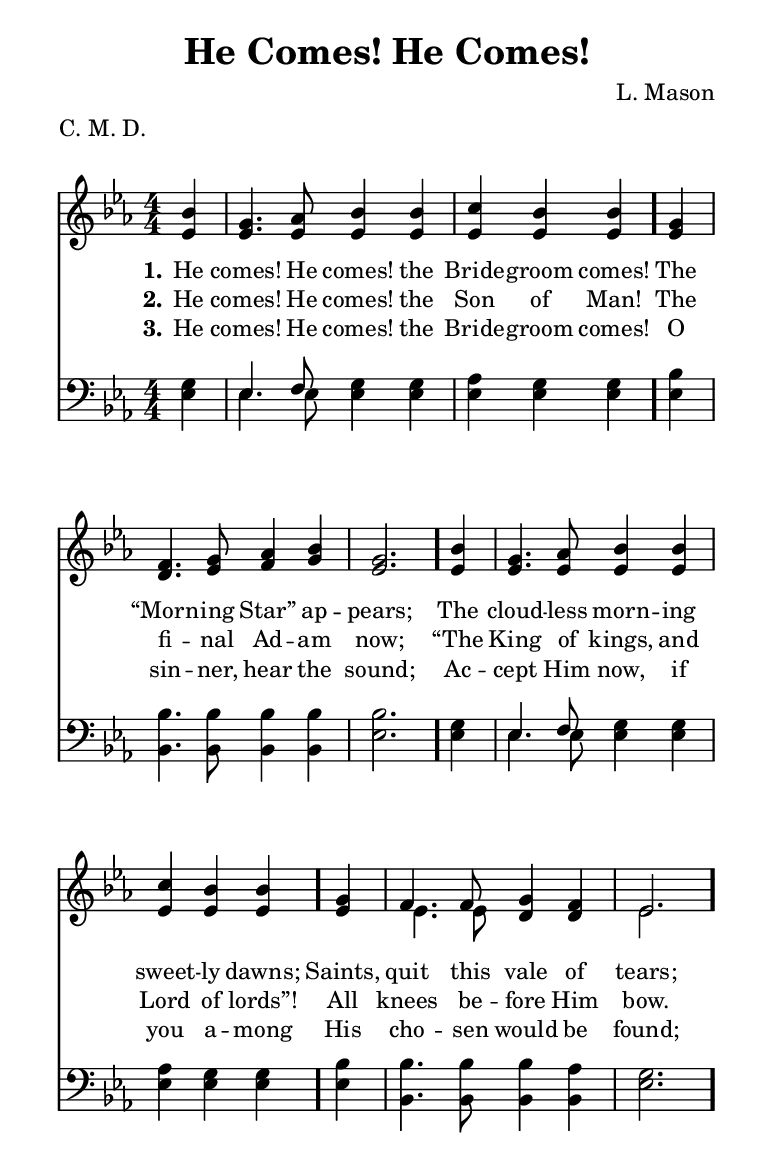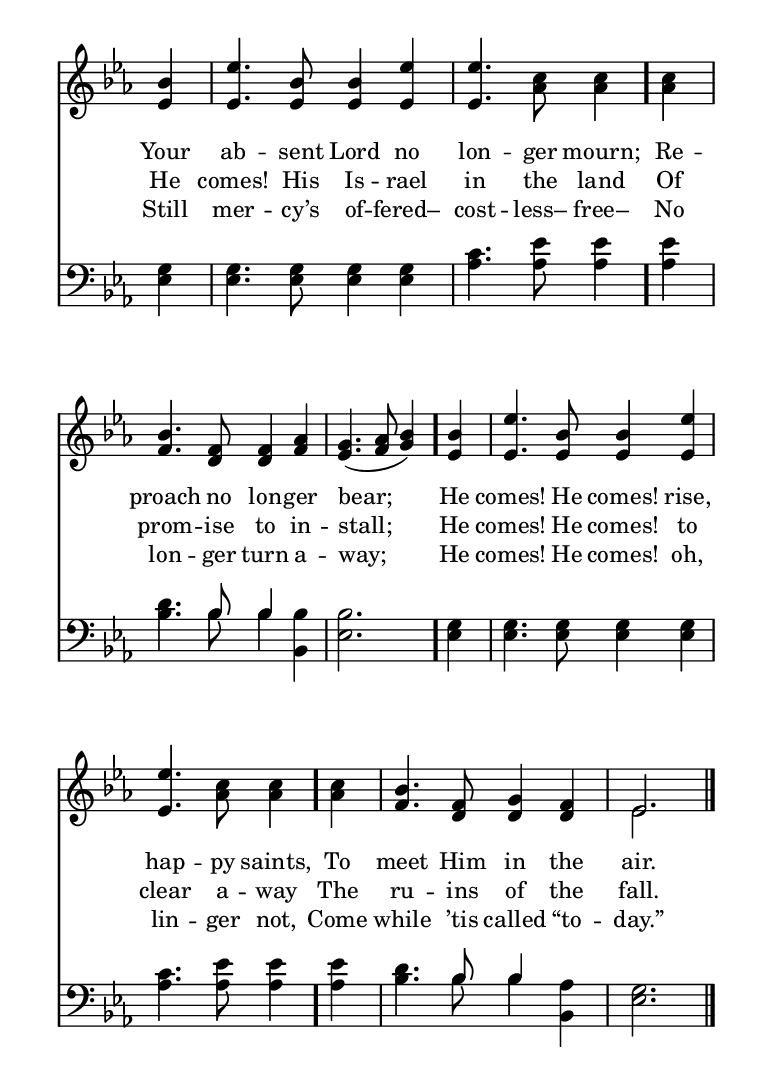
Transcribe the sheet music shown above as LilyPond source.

\include "common/global.ily"
\paper {
  \include "common/paper.ily"
}

\header{
  %gospel
  hymnnumber = "17"
  title = "He Comes! He Comes!"
  tunename = "Ostend"
  meter = "C. M. D."
  poet = ""
  composer = "L. Mason"
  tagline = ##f
}

% for fermata in MIDI
ta = { \tempo 4=80 }
tb = { \tempo 4=40 }

patternAA = { c4 | c4. c8 c4 c4 | c4 c4 c4    } % Line 1 / 3 all
patternAB = { c4 | c4. c8 c4 c4 | c4. c8 c4   } % Line 5 / 7 all
patternAC = { c4 | c4. c8 c4 c4 | c4.( c8 c4) } % Line 6 soprano / alto

patternBA = { c4 | c4. c8 c4 c4 c2. } % Line 2 / 4 / 8 all, Line 6 tenor / bass

global = {
  \include "common/overrides.ily"
  \override Staff.TimeSignature.style = #'numbered
  \time 4/4
  \override Score.MetronomeMark.transparent = ##t % hide all fermata changes too
  \ta
  \key ees \major
  \partial 4
  \autoBeamOff
}

notesSoprano = {
\global
\relative c'' {

  \changePitch \patternAA { bes  | g aes bes bes   | c bes bes }
  \changePitch \patternBA { g    | f g aes bes     | g         }
  \changePitch \patternAA { bes  | g aes bes bes   | c bes bes }
  \changePitch \patternBA { g    | f f g f         | ees       }

  \changePitch \patternAB { bes' | ees bes bes ees | ees c c   }
  \changePitch \patternAC { c    | bes f f aes     | g aes bes }
  \changePitch \patternAB { bes  | ees bes bes ees | ees c c   }
  \changePitch \patternBA { c    | bes f g f       | ees       }

  \bar "|."

}
}

notesAlto = {
\global
\relative e' {

  \changePitch \patternAA { ees | ees ees ees ees | ees ees ees }
  \changePitch \patternBA { ees | d ees f g       | ees         }
  \changePitch \patternAA { ees | ees ees ees ees | ees ees ees }
  \changePitch \patternBA { ees | ees ees d d     | ees         }

  \changePitch \patternAB { ees | ees ees ees ees | ees aes aes }
  \changePitch \patternAC { aes | f d d f         | ees f g     }
  \changePitch \patternAB { ees | ees ees ees ees | ees aes aes }
  \changePitch \patternBA { aes | f d d d         | ees         }

}
}

notesTenor = {
\global
\relative a {

  \changePitch \patternAA { g   | ees f g g       | aes g g   }
  \changePitch \patternBA { bes | bes bes bes bes | bes       }
  \changePitch \patternAA { g   | ees f g g       | aes g g   }
  \changePitch \patternBA { bes | bes bes bes aes | g         }

  \changePitch \patternAB { g   | g g g g         | c ees ees }
  \changePitch \patternBA { ees | d bes bes bes   | bes       }
  \changePitch \patternAB { g   | g g g g         | c ees ees }
  \changePitch \patternBA { ees | d bes bes aes   | g         }

}
}

notesBass = {
\global
\relative f {

  \changePitch \patternAA { ees | ees ees ees ees  | ees ees ees }
  \changePitch \patternBA { ees | bes bes bes bes  | ees         }
  \changePitch \patternAA { ees | ees ees ees ees  | ees ees ees }
  \changePitch \patternBA { ees | bes bes bes bes  | ees         }

  \changePitch \patternAB { ees | ees ees ees ees  | aes aes aes }
  \changePitch \patternBA { aes | bes bes bes bes, | ees         }
  \changePitch \patternAB { ees | ees ees ees ees  | aes aes aes }
  \changePitch \patternBA { aes | bes bes bes bes, | ees         }

}
}

wordsA = \lyricmode {
\set stanza = "1."

He comes! He comes! the Bride -- groom comes! \bar "."
The “Morn -- ing Star” ap -- pears; \bar "." \eogbreak
The cloud -- less morn -- ing sweet -- ly dawns; \bar "."
Saints, quit this vale of tears; \bar "." \eogbreak
Your ab -- sent Lord no lon -- ger mourn; \bar "."
Re -- proach no lon -- ger bear; \bar "." \eogbreak
He comes! He comes! rise, hap -- py saints, \bar "."
To meet Him in the air. \bar "." \eogbreak

}

wordsB = \lyricmode {
\set stanza = "2."

He comes! He comes! the Son of Man!
The fi -- nal Ad -- am now;
“The King of kings, and Lord of lords”!
All knees be -- fore Him bow.
He comes! His Is -- rael in the land
Of prom -- ise to in -- stall;
He comes! He comes! to clear a -- way
The ru -- ins of the fall.

}

wordsC = \lyricmode {
\set stanza = "3."

He comes! He comes! the Bride -- groom comes!
O sin -- ner, hear the sound;
Ac -- cept Him now, if you a -- mong
His cho -- sen would be found;
Still mer -- cy’s of -- fered– cost -- less– free–
No lon -- ger turn a -- way;
He comes! He comes! oh, lin -- ger not,
Come while ’tis called “to -- day.”

}

\score {
  \context ChoirStaff <<
    \context Staff = upper <<
      \set Staff.autoBeaming = ##f
      \set ChoirStaff.systemStartDelimiter = #'SystemStartBar
      \set ChoirStaff.printPartCombineTexts = ##f
      \partcombine #'(2 . 9) \notesSoprano \notesAlto
      \context NullVoice = sopranos { \voiceOne << \notesSoprano >> }
      \context NullVoice = altos { \voiceTwo << \notesAlto >> }
      \context Lyrics = one   \lyricsto sopranos \wordsA
      \context Lyrics = two   \lyricsto sopranos \wordsB
      \context Lyrics = three \lyricsto sopranos \wordsC
      %\context Lyrics = four  \lyricsto sopranos \wordsD
      %\context Lyrics = five  \lyricsto sopranos \wordsE
    >>
    \context Staff = men <<
      \set Staff.autoBeaming = ##f
      \clef bass
      \set ChoirStaff.printPartCombineTexts = ##f
      \partcombine #'(2 . 9) \notesTenor \notesBass
      \context NullVoice = tenors { \voiceOne << \notesTenor >> }
      \context NullVoice = basses { \voiceTwo << \notesBass >> }
    >>
  >>
  \layout {
    \include "common/layout.ily"
  }
  \midi{
    \include "common/midi.ily"
  }
}

\version "2.19.49"  % necessary for upgrading to future LilyPond versions.

% vi:set et ts=2 sw=2 ai nocindent syntax=lilypond:
